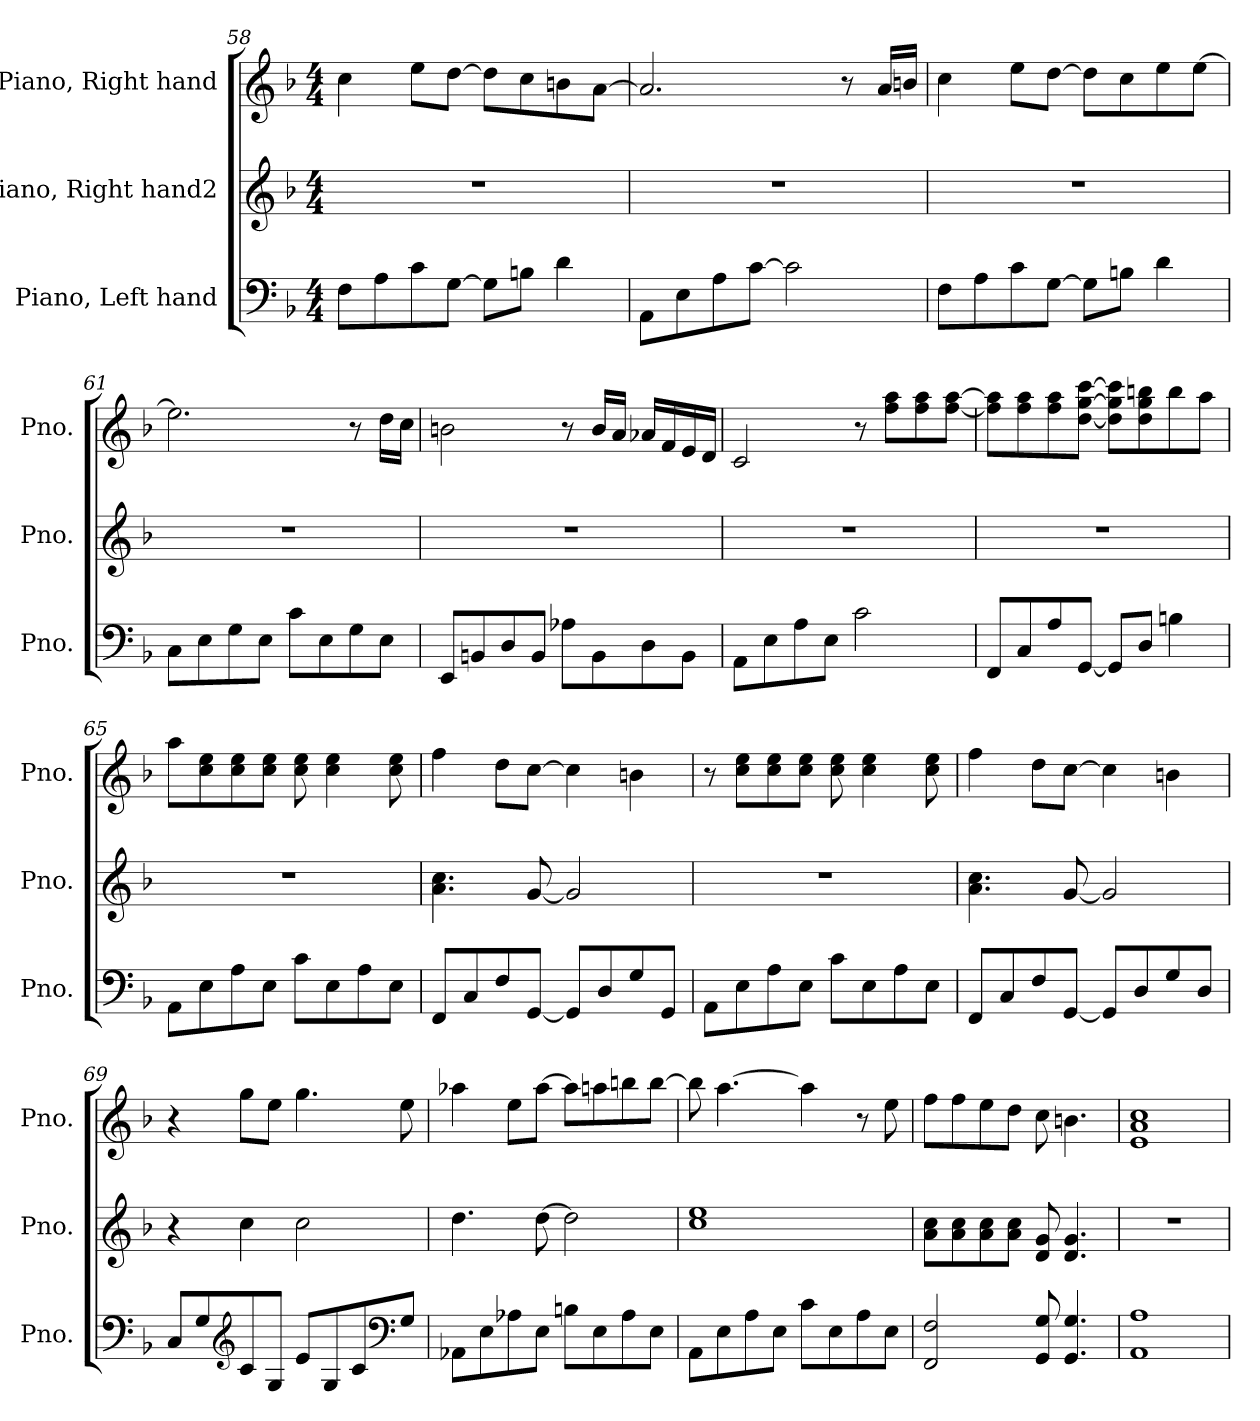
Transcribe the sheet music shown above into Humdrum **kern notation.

**kern	**kern	**kern
*part3	*part2	*part1
*staff3	*staff2	*staff1
*I"Piano, Left hand	*I"Piano, Right hand2	*I"Piano, Right hand
*I'Pno.	*I'Pno.	*I'Pno.
*clefF4	*clefG2	*clefG2
*k[b-]	*k[b-]	*k[b-]
*M4/4	*M4/4	*M4/4
=58	=58	=58
8F\L	1r	4cc\
8A\	.	.
8c\	.	8ee\L
[8G\J	.	[8dd\J
8G\L]	.	8dd\L]
8Bn\J	.	8cc\
4d\	.	8bn\
.	.	[8a\J
=59	=59	=59
8AA\L	1r	2.a/]
8E\	.	.
8A\	.	.
[8c\J	.	.
2c\]	.	.
.	.	8r
.	.	16a/LL
.	.	16bn/JJ
=60	=60	=60
8F\L	1r	4cc\
8A\	.	.
8c\	.	8ee\L
[8G\J	.	[8dd\J
8G\L]	.	8dd\L]
8Bn\J	.	8cc\
4d\	.	8ee\
.	.	[8ee\J
!!LO:LB:g=z
=61	=61	=61
8C\L	1r	2.ee\]
8E\	.	.
8G\	.	.
8E\J	.	.
8c\L	.	.
8E\	.	.
8G\	.	8r
8E\J	.	16dd\LL
.	.	16cc\JJ
=62	=62	=62
8EE/L	1r	2bn\
8BBn/	.	.
8D/	.	.
8BB/J	.	.
8A-X\L	.	8r
8BB\	.	16b/LL
.	.	16a/JJ
8D\	.	16a-X/LL
.	.	16f/
8BB\J	.	16e/
.	.	16d/JJ
=63	=63	=63
8AA\L	1r	2c/
8E\	.	.
8A\	.	.
8E\J	.	.
2c\	.	8r
.	.	8ff\ 8aa\L
.	.	8ff\ 8aa\
.	.	[8ff\ [8aa\J
=64	=64	=64
8FF/L	1r	8ff\] 8aa\]L
8C/	.	8ff\ 8aa\
8A/	.	8ff\ 8aa\
[8GG/J	.	[8dd\ [8gg\ [8ccc\J
8GG/L]	.	8dd\] 8gg\] 8ccc\]L
8D/J	.	8dd\ 8gg\ 8bbn\
4Bn\	.	8bb\
.	.	8aa\J
!!LO:LB:g=z
=65	=65	=65
8AA\L	1r	8aa\L
8E\	.	8cc\ 8ee\
8A\	.	8cc\ 8ee\
8E\J	.	8cc\ 8ee\J
8c\L	.	8cc\ 8ee\
8E\	.	4cc\ 4ee\
8A\	.	.
8E\J	.	8cc\ 8ee\
=66	=66	=66
8FF/L	4.a\ 4.cc\	4ff\
8C/	.	.
8F/	.	8dd\L
[8GG/J	[8g/	[8cc\J
8GG/L]	2g/]	4cc\]
8D/	.	.
8G/	.	4bn\
8GG/J	.	.
=67	=67	=67
8AA\L	1r	8r
8E\	.	8cc\ 8ee\L
8A\	.	8cc\ 8ee\
8E\J	.	8cc\ 8ee\J
8c\L	.	8cc\ 8ee\
8E\	.	4cc\ 4ee\
8A\	.	.
8E\J	.	8cc\ 8ee\
=68	=68	=68
8FF/L	4.a\ 4.cc\	4ff\
8C/	.	.
8F/	.	8dd\L
[8GG/J	[8g/	[8cc\J
8GG/L]	2g/]	4cc\]
8D/	.	.
8G/	.	4bn\
8D/J	.	.
!!LO:PB:g=z
=69	=69	=69
8C/L	4r	4r
8G/	.	.
*clefG2	*	*
8c/	4cc\	8gg\L
8G/J	.	8ee\J
8e/L	2cc\	4.gg\
8G/	.	.
8c/	.	.
*clefF4	*	*
8G/J	.	8ee\
=70	=70	=70
8AA-X\L	4.dd\	4aa-X\
8E\	.	.
8A-X\	.	8ee\L
8E\J	[8dd\	[8aa-\J
8Bn\L	2dd\]	8aa-\L]
8E\	.	8aan\
8A-\	.	8bbn\
8E\J	.	[8bb\J
=71	=71	=71
8AA\L	1cc 1ee	8bb\]
8E\	.	[4.aa\
8A\	.	.
8E\J	.	.
8c\L	.	4aa\]
8E\	.	.
8A\	.	8r
8E\J	.	8ee\
=72	=72	=72
2FF/ 2F/	8a\ 8cc\L	8ff\L
.	8a\ 8cc\	8ff\
.	8a\ 8cc\	8ee\
.	8a\ 8cc\J	8dd\J
8GG/ 8G/	8d/ 8g/	8cc\
4.GG/ 4.G/	4.d/ 4.g/	4.bn\
=73	=73	=73
1AA 1A	1r	1e 1a 1cc
=	=	=
*-	*-	*-
